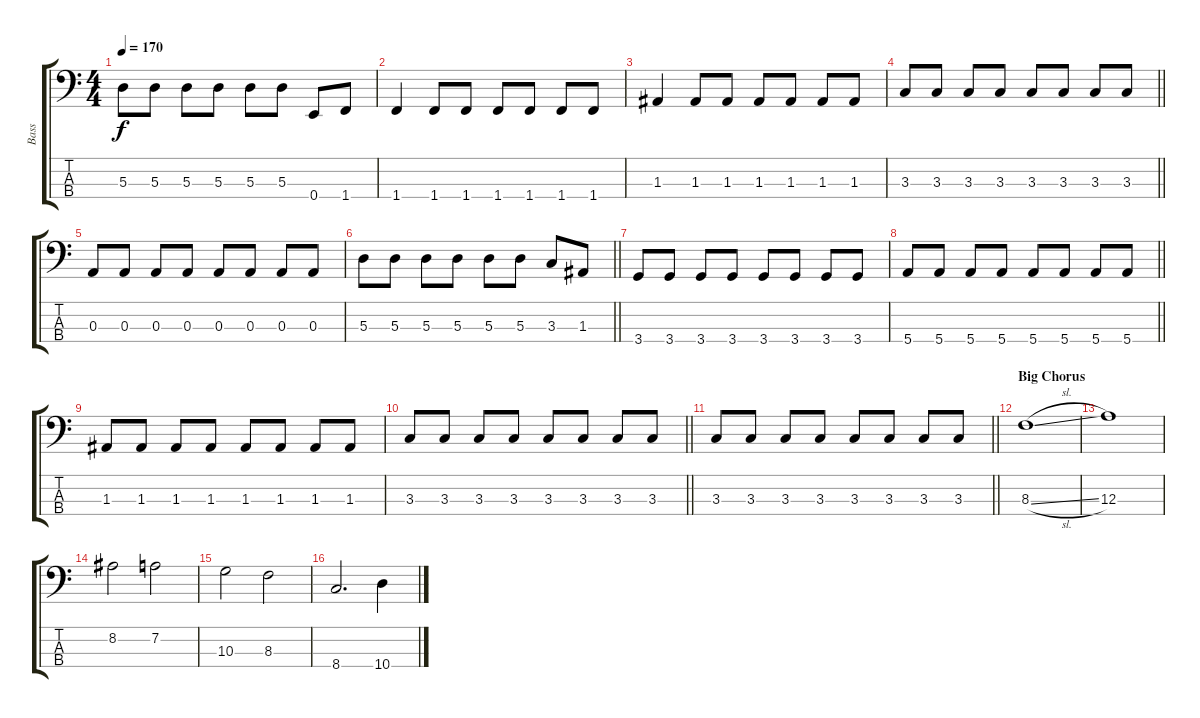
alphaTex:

\track ("Bass" "Bass") {instrument electricbassfinger}
\staff {score tabs}
\tuning (G2 D2 A1 E1) {hide}
\ts (4 4)
\tempo 170
\clef f4
\ks c
5.3.8{dy f} 5.3.8 5.3.8 5.3.8 5.3.8 5.3.8 0.4.8 1.4.8 |
1.4.4 1.4.8 1.4.8 1.4.8 1.4.8 1.4.8 1.4.8 |
1.3.4 1.3.8 1.3.8 1.3.8 1.3.8 1.3.8 1.3.8 |
\barLineRight lightlight
3.3.8 3.3.8 3.3.8 3.3.8 3.3.8 3.3.8 3.3.8 3.3.8 |
0.3.8 0.3.8 0.3.8 0.3.8 0.3.8 0.3.8 0.3.8 0.3.8 |
\barLineRight lightlight
5.3.8 5.3.8 5.3.8 5.3.8 5.3.8 5.3.8 3.3.8 1.3.8 |
3.4.8 3.4.8 3.4.8 3.4.8 3.4.8 3.4.8 3.4.8 3.4.8 |
\barLineRight lightlight
5.4.8 5.4.8 5.4.8 5.4.8 5.4.8 5.4.8 5.4.8 5.4.8 |
1.3.8 1.3.8 1.3.8 1.3.8 1.3.8 1.3.8 1.3.8 1.3.8 |
\barLineRight lightlight
3.3.8 3.3.8 3.3.8 3.3.8 3.3.8 3.3.8 3.3.8 3.3.8 |
\barLineRight lightlight
3.3.8 3.3.8 3.3.8 3.3.8 3.3.8 3.3.8 3.3.8 3.3.8 |
\section ("" "Big Chorus")
8.3{sl}.1 |
12.3.1 |
8.2.2 7.2.2 |
10.3.2 8.3.2 |
8.4.2{d} 10.4.4
